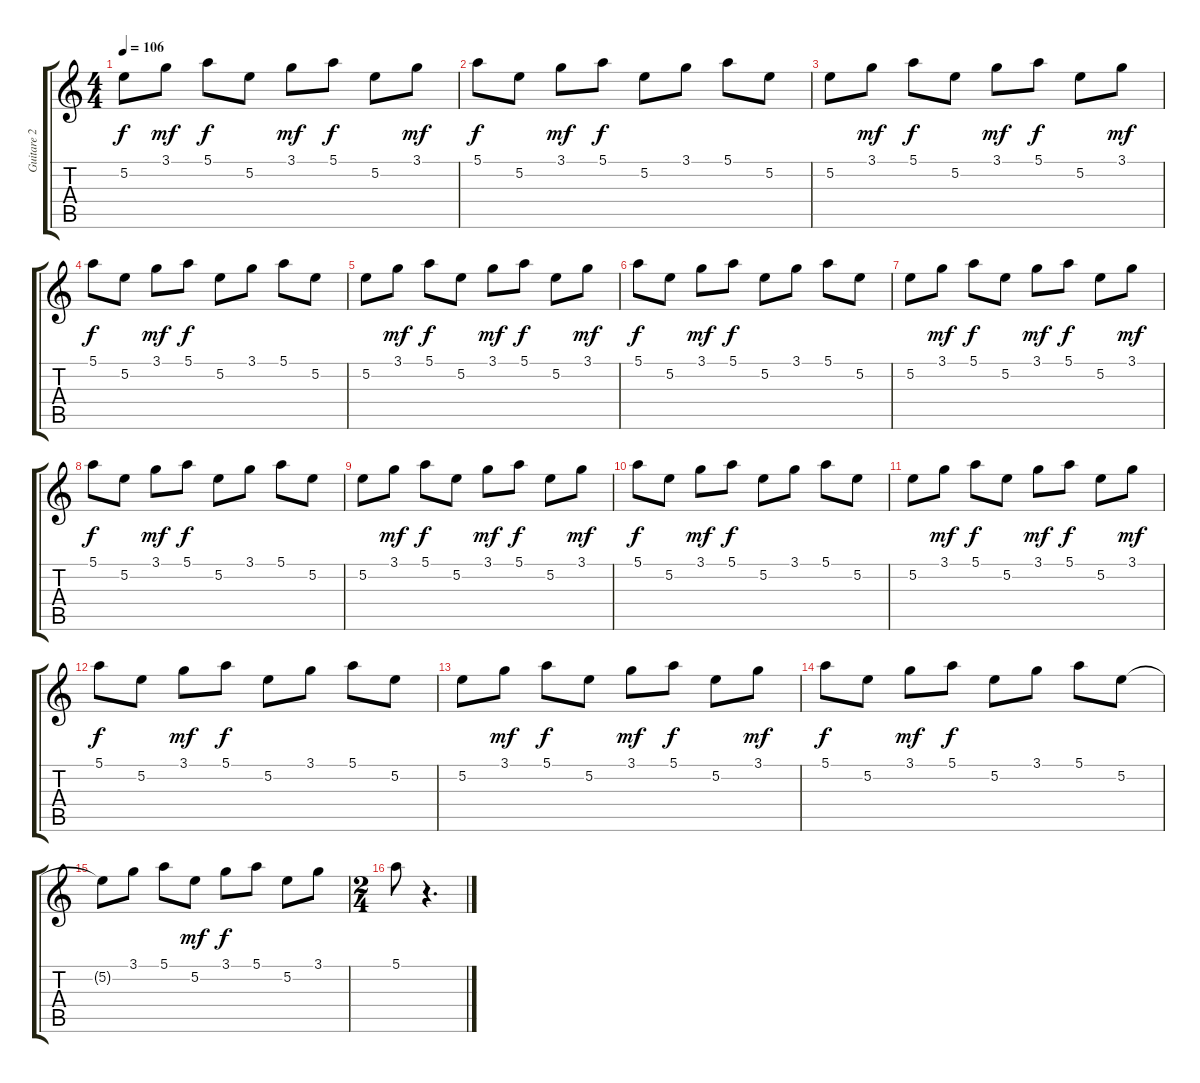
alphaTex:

\track ("Guitare 2" "Guitare 2") {instrument electricguitarclean}
\staff {score tabs}
\tuning (E4 B3 G3 D3 A2 E2) {hide}
\ts (4 4)
\tempo 106
\clef g2
\ks c
5.2.8{dy f} 3.1.8{dy mf} 5.1.8{dy f} 5.2.8 3.1.8{dy mf} 5.1.8{dy f} 5.2.8 3.1.8{dy mf} |
5.1.8{dy f} 5.2.8 3.1.8{dy mf} 5.1.8{dy f} 5.2.8 3.1.8 5.1.8 5.2.8 |
5.2.8 3.1.8{dy mf} 5.1.8{dy f} 5.2.8 3.1.8{dy mf} 5.1.8{dy f} 5.2.8 3.1.8{dy mf} |
5.1.8{dy f} 5.2.8 3.1.8{dy mf} 5.1.8{dy f} 5.2.8 3.1.8 5.1.8 5.2.8 |
5.2.8 3.1.8{dy mf} 5.1.8{dy f} 5.2.8 3.1.8{dy mf} 5.1.8{dy f} 5.2.8 3.1.8{dy mf} |
5.1.8{dy f} 5.2.8 3.1.8{dy mf} 5.1.8{dy f} 5.2.8 3.1.8 5.1.8 5.2.8 |
5.2.8 3.1.8{dy mf} 5.1.8{dy f} 5.2.8 3.1.8{dy mf} 5.1.8{dy f} 5.2.8 3.1.8{dy mf} |
5.1.8{dy f} 5.2.8 3.1.8{dy mf} 5.1.8{dy f} 5.2.8 3.1.8 5.1.8 5.2.8 |
5.2.8 3.1.8{dy mf} 5.1.8{dy f} 5.2.8 3.1.8{dy mf} 5.1.8{dy f} 5.2.8 3.1.8{dy mf} |
5.1.8{dy f} 5.2.8 3.1.8{dy mf} 5.1.8{dy f} 5.2.8 3.1.8 5.1.8 5.2.8 |
5.2.8 3.1.8{dy mf} 5.1.8{dy f} 5.2.8 3.1.8{dy mf} 5.1.8{dy f} 5.2.8 3.1.8{dy mf} |
5.1.8{dy f} 5.2.8 3.1.8{dy mf} 5.1.8{dy f} 5.2.8 3.1.8 5.1.8 5.2.8 |
5.2.8 3.1.8{dy mf} 5.1.8{dy f} 5.2.8 3.1.8{dy mf} 5.1.8{dy f} 5.2.8 3.1.8{dy mf} |
5.1.8{dy f} 5.2.8 3.1.8{dy mf} 5.1.8{dy f} 5.2.8 3.1.8 5.1.8 5.2.8 |
5.2{t}.8 3.1.8 5.1.8 5.2.8{dy mf} 3.1.8{dy f} 5.1.8 5.2.8 3.1.8 |
\ts (2 4)
5.1.8 r.4{d}
